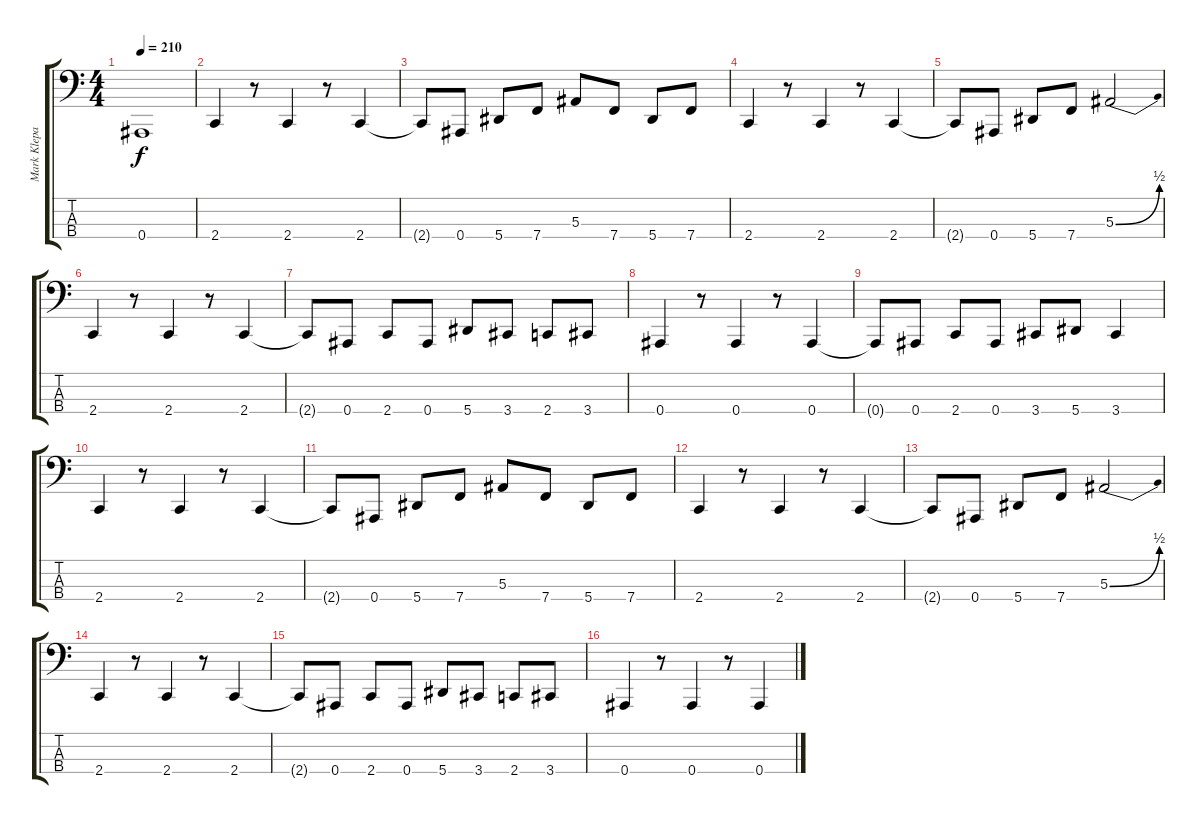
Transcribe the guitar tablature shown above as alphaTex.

\track ("Mark Klepaski" "Mark Klepa") {instrument electricbassfinger}
\staff {score tabs}
\tuning (Eb2 Bb1 F1 Bb0) {hide}
\ts (4 4)
\tempo 210
\clef f4
\ks c
0.4{t}.1{dy f} |
2.4.4 r.8 2.4.4 r.8 2.4.4 |
2.4{t}.8 0.4.8 5.4.8 7.4.8 5.3.8 7.4.8 5.4.8 7.4.8 |
2.4.4 r.8 2.4.4 r.8 2.4.4 |
2.4{t}.8 0.4.8 5.4.8 7.4.8 5.3{be (bend 0 0 60 2)}.2 |
2.4.4 r.8 2.4.4 r.8 2.4.4 |
2.4{t}.8 0.4.8 2.4.8 0.4.8 5.4.8 3.4.8 2.4.8 3.4.8 |
0.4.4 r.8 0.4.4 r.8 0.4.4 |
0.4{t}.8 0.4.8 2.4.8 0.4.8 3.4.8 5.4.8 3.4.4 |
2.4.4 r.8 2.4.4 r.8 2.4.4 |
2.4{t}.8 0.4.8 5.4.8 7.4.8 5.3.8 7.4.8 5.4.8 7.4.8 |
2.4.4 r.8 2.4.4 r.8 2.4.4 |
2.4{t}.8 0.4.8 5.4.8 7.4.8 5.3{be (bend 0 0 60 2)}.2 |
2.4.4 r.8 2.4.4 r.8 2.4.4 |
2.4{t}.8 0.4.8 2.4.8 0.4.8 5.4.8 3.4.8 2.4.8 3.4.8 |
0.4.4 r.8 0.4.4 r.8 0.4.4
